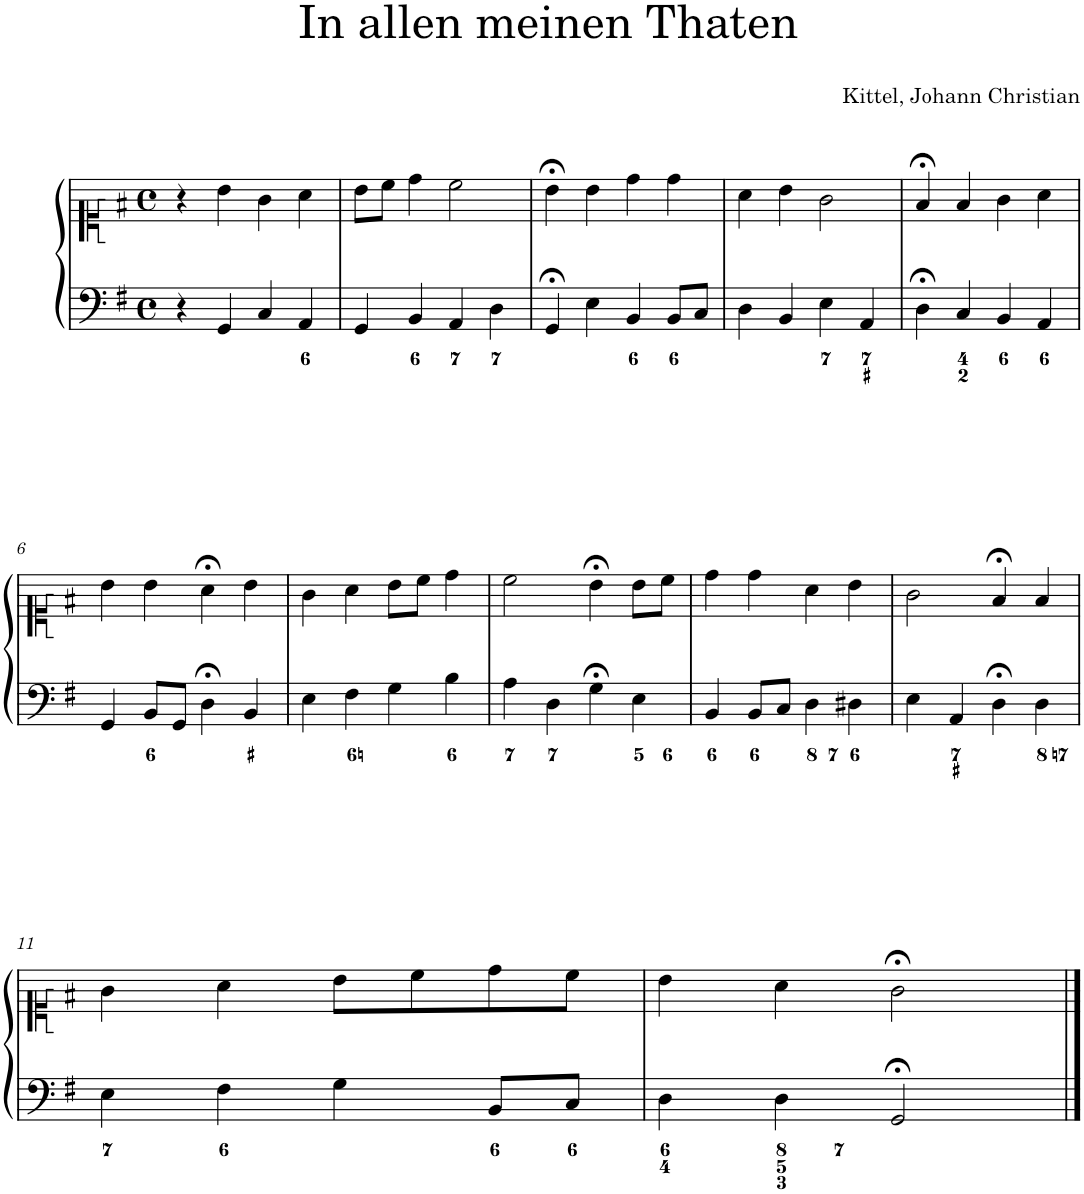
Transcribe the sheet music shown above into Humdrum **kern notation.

**kern	**kern
*part1	*part1
*staff2	*staff1
*I"Piano	*
*I'Pno.	*
*clefF4	*clefC1
*k[f#]	*k[f#]
*M4/4	*M4/4
*met(c)	*met(c)
=1	=1
4r	4r
4GG/	4b\
4C/	4g\
4AA/	4a\
=2	=2
4GG/	8b\L
.	8cc\J
4BB/	4dd\
4AA/	2cc\
4D\	.
=3	=3
4GG;</	4b;<\
4E\	4b\
4BB/	4dd\
8BB/L	4dd\
8C/J	.
=4	=4
4D\	4a\
4BB/	4b\
4E\	2g\
4AA/	.
=5	=5
4D;<\	4f#;</
4C/	4f#/
4BB/	4g\
4AA/	4a\
!!LO:LB:g=z
=6	=6
4GG/	4b\
8BB/L	4b\
8GG/J	.
4D;<\	4a;<\
4BB/	4b\
=7	=7
4E\	4g\
4F#\	4a\
4G\	8b\L
.	8cc\J
4B\	4dd\
=8	=8
4A\	2cc\
4D\	.
4G;<\	4b;<\
4E\	8b\L
.	8cc\J
=9	=9
4BB/	4dd\
8BB/L	4dd\
8C/J	.
4D\	4a\
4D#X\	4b\
=10	=10
4E\	2g\
4AA/	.
4D;<\	4f#;</
4D\	4f#/
!!LO:LB:g=z
=11	=11
4E\	4g\
4F#\	4a\
4G\	8b\L
.	8cc\
8BB/L	8dd\
8C/J	8cc\J
=12	=12
4D\	4b\
4D\	4a\
2GG;</	2g;<\
==	==
*-	*-
